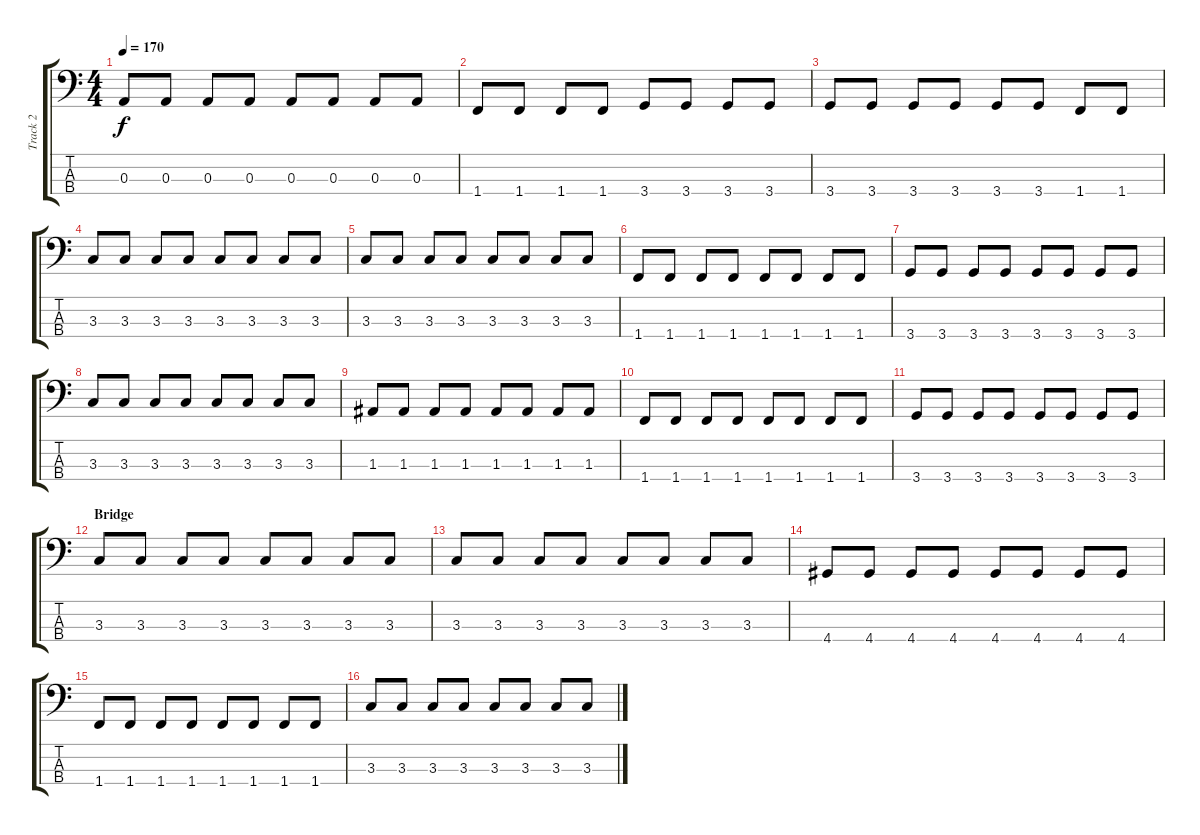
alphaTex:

\track ("Track 2" "Track 2") {instrument electricbasspick}
\staff {score tabs}
\tuning (G2 D2 A1 E1) {hide}
\ts (4 4)
\tempo 170
\clef f4
\ks c
0.3.8{dy f} 0.3.8 0.3.8 0.3.8 0.3.8 0.3.8 0.3.8 0.3.8 |
1.4.8 1.4.8 1.4.8 1.4.8 3.4.8 3.4.8 3.4.8 3.4.8 |
3.4.8 3.4.8 3.4.8 3.4.8 3.4.8 3.4.8 1.4.8 1.4.8 |
3.3.8 3.3.8 3.3.8 3.3.8 3.3.8 3.3.8 3.3.8 3.3.8 |
3.3.8 3.3.8 3.3.8 3.3.8 3.3.8 3.3.8 3.3.8 3.3.8 |
1.4.8 1.4.8 1.4.8 1.4.8 1.4.8 1.4.8 1.4.8 1.4.8 |
3.4.8 3.4.8 3.4.8 3.4.8 3.4.8 3.4.8 3.4.8 3.4.8 |
3.3.8 3.3.8 3.3.8 3.3.8 3.3.8 3.3.8 3.3.8 3.3.8 |
1.3.8 1.3.8 1.3.8 1.3.8 1.3.8 1.3.8 1.3.8 1.3.8 |
1.4.8 1.4.8 1.4.8 1.4.8 1.4.8 1.4.8 1.4.8 1.4.8 |
3.4.8 3.4.8 3.4.8 3.4.8 3.4.8 3.4.8 3.4.8 3.4.8 |
\section ("" "Bridge")
3.3.8 3.3.8 3.3.8 3.3.8 3.3.8 3.3.8 3.3.8 3.3.8 |
3.3.8 3.3.8 3.3.8 3.3.8 3.3.8 3.3.8 3.3.8 3.3.8 |
4.4.8 4.4.8 4.4.8 4.4.8 4.4.8 4.4.8 4.4.8 4.4.8 |
1.4.8 1.4.8 1.4.8 1.4.8 1.4.8 1.4.8 1.4.8 1.4.8 |
3.3.8 3.3.8 3.3.8 3.3.8 3.3.8 3.3.8 3.3.8 3.3.8
